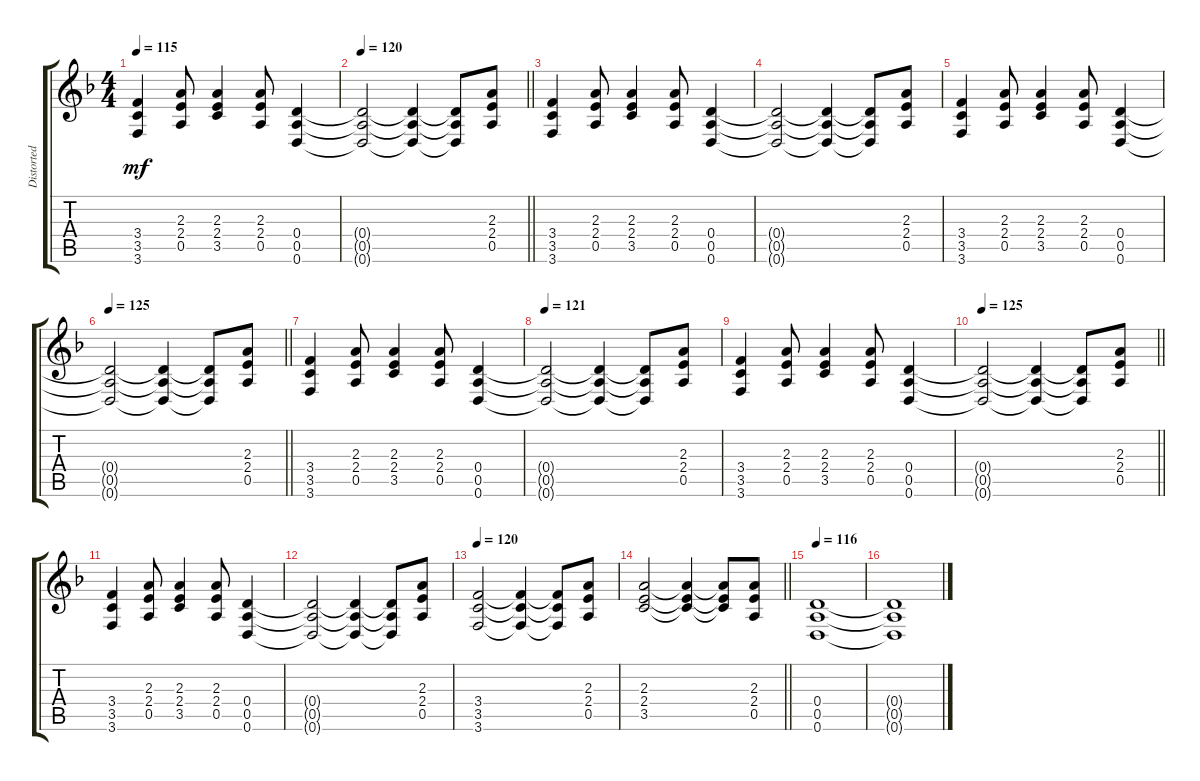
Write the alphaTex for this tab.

\track ("Distorted Center Guitar" "Distorted ") {instrument distortionguitar}
\staff {score tabs}
\tuning (E4 B3 G3 D3 A2 D2) {hide}
\ts (4 4)
\tempo 115
\clef g2
\ks dminor
(3.4 3.5 3.6).4{dy mf} (2.3 2.4 0.5).8 (2.3 2.4 3.5).4 (2.3 2.4 0.5).8 (0.4 0.5 0.6).4 |
\tempo 120
\barLineRight lightlight
(0.4{t} 0.5{t} 0.6{t}).2 (0.4{t} 0.5{t} 0.6{t}).4 (0.4{t} 0.5{t} 0.6{t}).8 (2.3 2.4 0.5).8 |
(3.4 3.5 3.6).4 (2.3 2.4 0.5).8 (2.3 2.4 3.5).4 (2.3 2.4 0.5).8 (0.4 0.5 0.6).4 |
(0.4{t} 0.5{t} 0.6{t}).2 (0.4{t} 0.5{t} 0.6{t}).4 (0.4{t} 0.5{t} 0.6{t}).8 (2.3 2.4 0.5).8 |
(3.4 3.5 3.6).4 (2.3 2.4 0.5).8 (2.3 2.4 3.5).4 (2.3 2.4 0.5).8 (0.4 0.5 0.6).4 |
\tempo 125
\barLineRight lightlight
(0.4{t} 0.5{t} 0.6{t}).2 (0.4{t} 0.5{t} 0.6{t}).4 (0.4{t} 0.5{t} 0.6{t}).8 (2.3 2.4 0.5).8 |
(3.4 3.5 3.6).4 (2.3 2.4 0.5).8 (2.3 2.4 3.5).4 (2.3 2.4 0.5).8 (0.4 0.5 0.6).4 |
\tempo 121
(0.4{t} 0.5{t} 0.6{t}).2 (0.4{t} 0.5{t} 0.6{t}).4 (0.4{t} 0.5{t} 0.6{t}).8 (2.3 2.4 0.5).8 |
(3.4 3.5 3.6).4 (2.3 2.4 0.5).8 (2.3 2.4 3.5).4 (2.3 2.4 0.5).8 (0.4 0.5 0.6).4 |
\tempo 125
\barLineRight lightlight
(0.4{t} 0.5{t} 0.6{t}).2 (0.4{t} 0.5{t} 0.6{t}).4 (0.4{t} 0.5{t} 0.6{t}).8 (2.3 2.4 0.5).8 |
(3.4 3.5 3.6).4 (2.3 2.4 0.5).8 (2.3 2.4 3.5).4 (2.3 2.4 0.5).8 (0.4 0.5 0.6).4 |
(0.4{t} 0.5{t} 0.6{t}).2 (0.4{t} 0.5{t} 0.6{t}).4 (0.4{t} 0.5{t} 0.6{t}).8 (2.3 2.4 0.5).8 |
\tempo 120
(3.4 3.5 3.6).2 (3.4{t} 3.5{t} 3.6{t}).4 (3.4{t} 3.5{t} 3.6{t}).8 (2.3 2.4 0.5).8 |
\barLineRight lightlight
(2.3 2.4 3.5).2 (2.3{t} 2.4{t} 3.5{t}).4 (2.3{t} 2.4{t} 3.5{t}).8 (2.3 2.4 0.5).8 |
\tempo 116
(0.4 0.5 0.6).1 |
(0.4{t} 0.5{t} 0.6{t}).1
